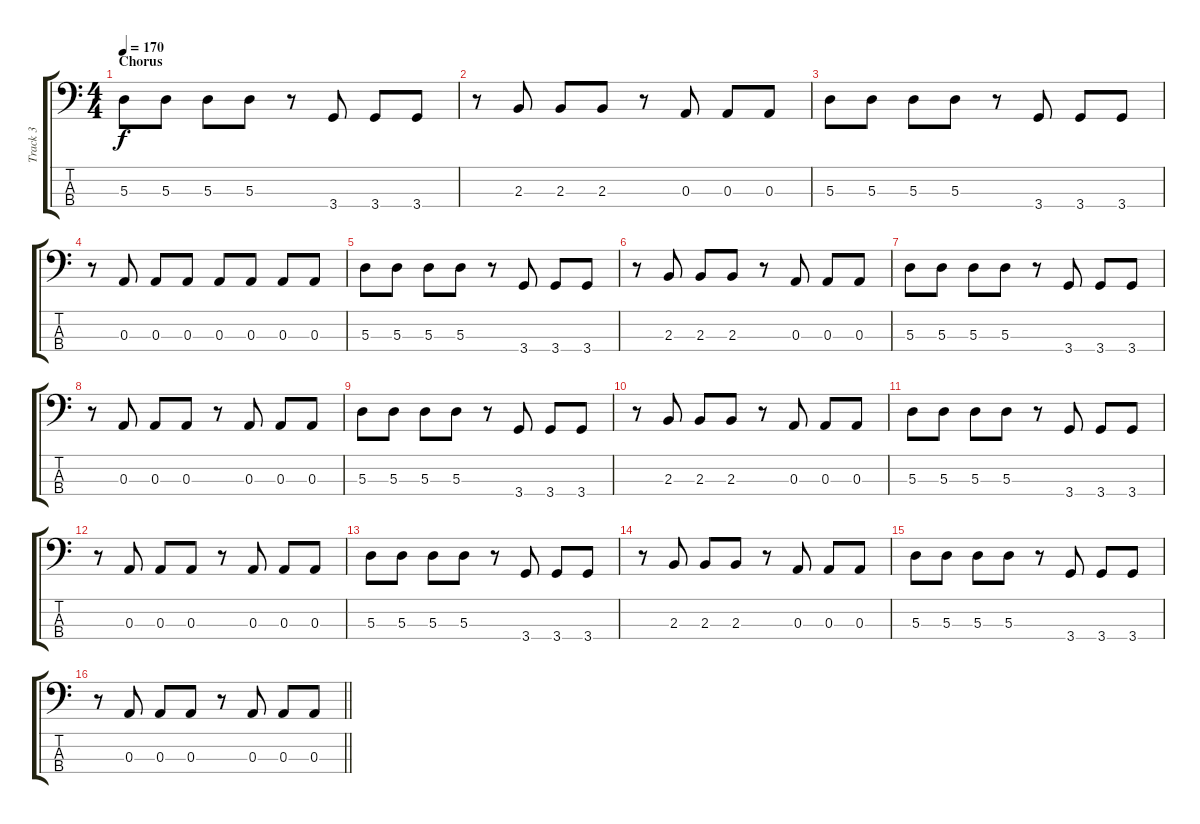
\track ("Track 3" "Track 3") {instrument electricbassfinger}
\staff {score tabs}
\tuning (G2 D2 A1 E1) {hide}
\ts (4 4)
\section ("" "Chorus")
\tempo 170
\clef f4
\ks c
5.3.8{dy f} 5.3.8 5.3.8 5.3.8 r.8 3.4.8 3.4.8 3.4.8 |
r.8 2.3.8 2.3.8 2.3.8 r.8 0.3.8 0.3.8 0.3.8 |
5.3.8 5.3.8 5.3.8 5.3.8 r.8 3.4.8 3.4.8 3.4.8 |
r.8 0.3.8 0.3.8 0.3.8 0.3.8 0.3.8 0.3.8 0.3.8 |
5.3.8 5.3.8 5.3.8 5.3.8 r.8 3.4.8 3.4.8 3.4.8 |
r.8 2.3.8 2.3.8 2.3.8 r.8 0.3.8 0.3.8 0.3.8 |
5.3.8 5.3.8 5.3.8 5.3.8 r.8 3.4.8 3.4.8 3.4.8 |
r.8 0.3.8 0.3.8 0.3.8 r.8 0.3.8 0.3.8 0.3.8 |
5.3.8 5.3.8 5.3.8 5.3.8 r.8 3.4.8 3.4.8 3.4.8 |
r.8 2.3.8 2.3.8 2.3.8 r.8 0.3.8 0.3.8 0.3.8 |
5.3.8 5.3.8 5.3.8 5.3.8 r.8 3.4.8 3.4.8 3.4.8 |
r.8 0.3.8 0.3.8 0.3.8 r.8 0.3.8 0.3.8 0.3.8 |
5.3.8 5.3.8 5.3.8 5.3.8 r.8 3.4.8 3.4.8 3.4.8 |
r.8 2.3.8 2.3.8 2.3.8 r.8 0.3.8 0.3.8 0.3.8 |
5.3.8 5.3.8 5.3.8 5.3.8 r.8 3.4.8 3.4.8 3.4.8 |
\barLineRight lightlight
r.8 0.3.8 0.3.8 0.3.8 r.8 0.3.8 0.3.8 0.3.8
